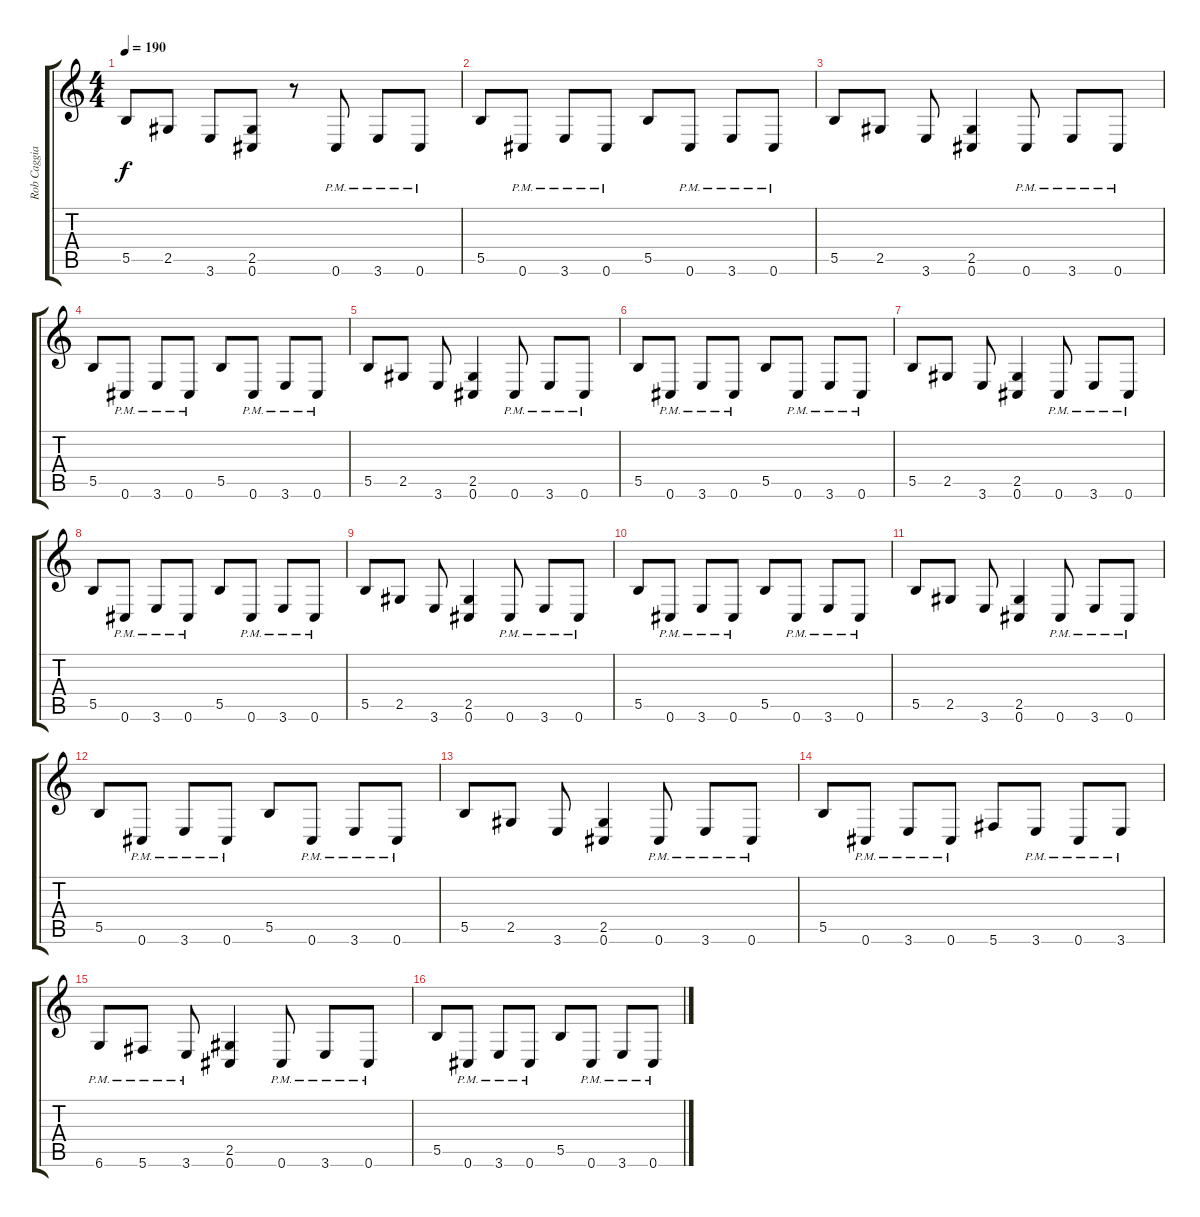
\track ("Rob Caggiano" "Rob Caggia") {instrument distortionguitar}
\staff {score tabs}
\tuning (Db4 Ab3 E3 B2 Gb2 Db2) {hide}
\ts (4 4)
\tempo 190
\clef g2
\ks c
5.5.8{dy f} 2.5.8 3.6.8 (2.5 0.6).8 r.8 0.6{pm}.8 3.6{pm}.8 0.6{pm}.8 |
5.5.8 0.6{pm}.8 3.6{pm}.8 0.6{pm}.8 5.5.8 0.6{pm}.8 3.6{pm}.8 0.6{pm}.8 |
5.5.8 2.5.8 3.6.8 (2.5 0.6).4 0.6{pm}.8 3.6{pm}.8 0.6{pm}.8 |
5.5.8 0.6{pm}.8 3.6{pm}.8 0.6{pm}.8 5.5.8 0.6{pm}.8 3.6{pm}.8 0.6{pm}.8 |
5.5.8 2.5.8 3.6.8 (2.5 0.6).4 0.6{pm}.8 3.6{pm}.8 0.6{pm}.8 |
5.5.8 0.6{pm}.8 3.6{pm}.8 0.6{pm}.8 5.5.8 0.6{pm}.8 3.6{pm}.8 0.6{pm}.8 |
5.5.8 2.5.8 3.6.8 (2.5 0.6).4 0.6{pm}.8 3.6{pm}.8 0.6{pm}.8 |
5.5.8 0.6{pm}.8 3.6{pm}.8 0.6{pm}.8 5.5.8 0.6{pm}.8 3.6{pm}.8 0.6{pm}.8 |
5.5.8 2.5.8 3.6.8 (2.5 0.6).4 0.6{pm}.8 3.6{pm}.8 0.6{pm}.8 |
5.5.8 0.6{pm}.8 3.6{pm}.8 0.6{pm}.8 5.5.8 0.6{pm}.8 3.6{pm}.8 0.6{pm}.8 |
5.5.8 2.5.8 3.6.8 (2.5 0.6).4 0.6{pm}.8 3.6{pm}.8 0.6{pm}.8 |
5.5.8 0.6{pm}.8 3.6{pm}.8 0.6{pm}.8 5.5.8 0.6{pm}.8 3.6{pm}.8 0.6{pm}.8 |
5.5.8 2.5.8 3.6.8 (2.5 0.6).4 0.6{pm}.8 3.6{pm}.8 0.6{pm}.8 |
5.5.8 0.6{pm}.8 3.6{pm}.8 0.6{pm}.8 5.6.8 3.6{pm}.8 0.6{pm}.8 3.6{pm}.8 |
6.6{pm}.8 5.6{pm}.8 3.6{pm}.8 (2.5 0.6).4 0.6{pm}.8 3.6{pm}.8 0.6{pm}.8 |
5.5.8 0.6{pm}.8 3.6{pm}.8 0.6{pm}.8 5.5.8 0.6{pm}.8 3.6{pm}.8 0.6{pm}.8
